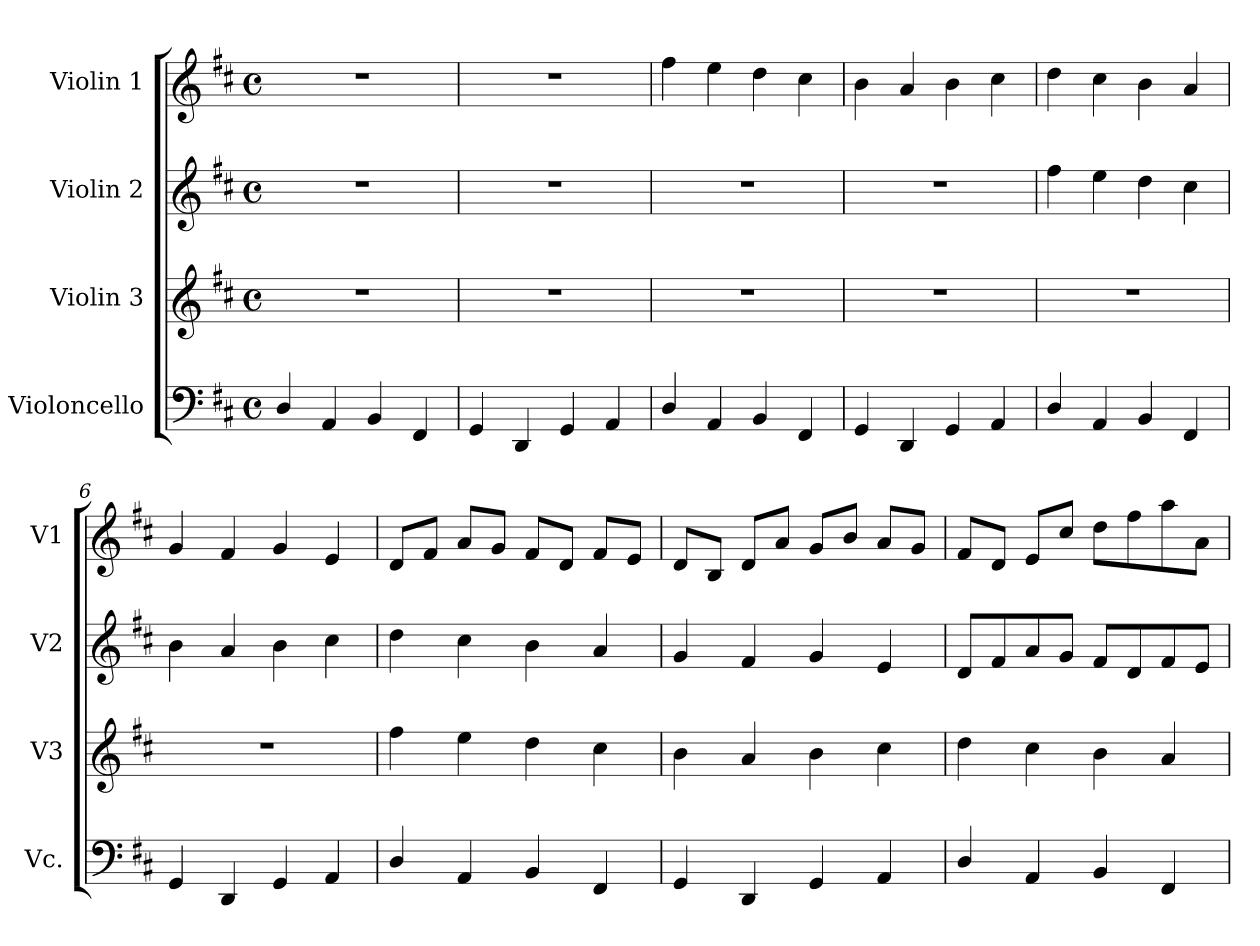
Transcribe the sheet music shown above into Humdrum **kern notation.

**kern	**kern	**kern	**kern
*part4	*part3	*part2	*part1
*staff4	*staff3	*staff2	*staff1
*I"Violoncello	*I"Violin 3	*I"Violin 2	*I"Violin 1
*I'Vc.	*I'V3	*I'V2	*I'V1
*clefF4	*clefG2	*clefG2	*clefG2
*k[f#c#]	*k[f#c#]	*k[f#c#]	*k[f#c#]
*M4/4	*M4/4	*M4/4	*M4/4
*met(c)	*met(c)	*met(c)	*met(c)
*MM48	*MM48	*MM48	*MM48
=1	=1	=1	=1
4D/	1r	1r	1r
4AA/	.	.	.
4BB/	.	.	.
4FF#/	.	.	.
=2	=2	=2	=2
4GG/	1r	1r	1r
4DD/	.	.	.
4GG/	.	.	.
4AA/	.	.	.
=3	=3	=3	=3
4D/	1r	1r	4ff#\
4AA/	.	.	4ee\
4BB/	.	.	4dd\
4FF#/	.	.	4cc#\
=4	=4	=4	=4
4GG/	1r	1r	4b\
4DD/	.	.	4a/
4GG/	.	.	4b\
4AA/	.	.	4cc#\
=5	=5	=5	=5
4D/	1r	4ff#\	4dd\
4AA/	.	4ee\	4cc#\
4BB/	.	4dd\	4b\
4FF#/	.	4cc#\	4a/
=6	=6	=6	=6
4GG/	1r	4b\	4g/
4DD/	.	4a/	4f#/
4GG/	.	4b\	4g/
4AA/	.	4cc#\	4e/
=7	=7	=7	=7
4D/	4ff#\	4dd\	8d/L
.	.	.	8f#/J
4AA/	4ee\	4cc#\	8a/L
.	.	.	8g/J
4BB/	4dd\	4b\	8f#/L
.	.	.	8d/J
4FF#/	4cc#\	4a/	8f#/L
.	.	.	8e/J
=8	=8	=8	=8
4GG/	4b\	4g/	8d/L
.	.	.	8B/J
4DD/	4a/	4f#/	8d/L
.	.	.	8a/J
4GG/	4b\	4g/	8g/L
.	.	.	8b/J
4AA/	4cc#\	4e/	8a/L
.	.	.	8g/J
!!LO:LB:g=z
=9	=9	=9	=9
4D/	4dd\	8d/L	8f#/L
.	.	8f#/	8d/J
4AA/	4cc#\	8a/	8e/L
.	.	8g/J	8cc#/J
4BB/	4b\	8f#/L	8dd\L
.	.	8d/	8ff#\
4FF#/	4a/	8f#/	8aa\
.	.	8e/J	8a\J
=	=	=	=
*-	*-	*-	*-
